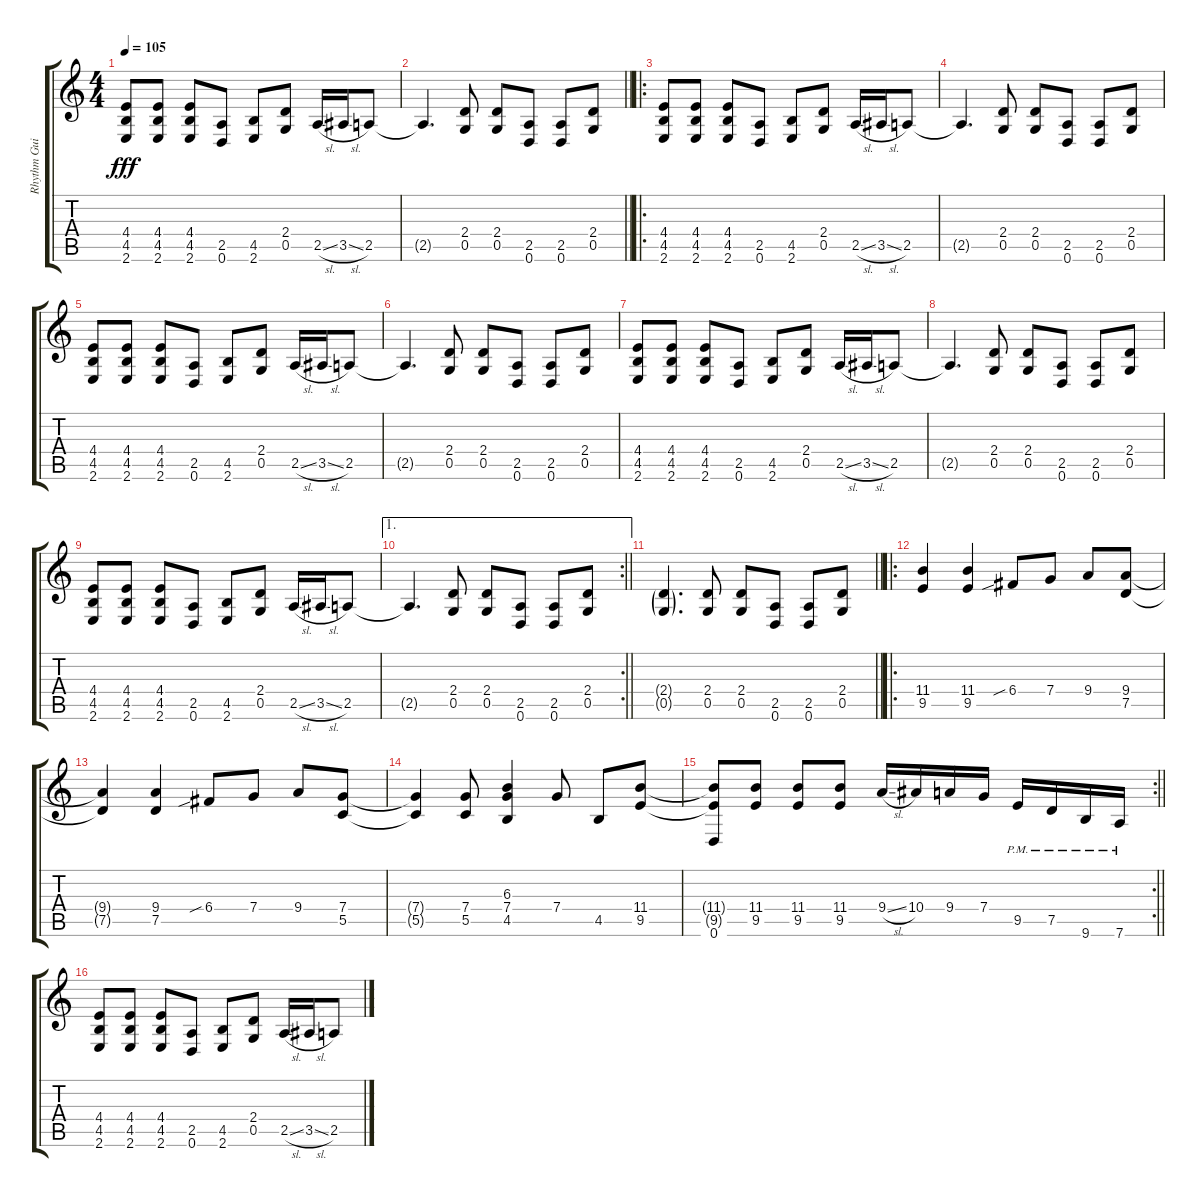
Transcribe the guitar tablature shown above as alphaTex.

\track ("Rhythm Guitar" "Rhythm Gui") {instrument distortionguitar}
\staff {score tabs}
\tuning (D4 A3 F3 C3 G2 D2) {hide}
\ts (4 4)
\tempo 105
\clef g2
\ks c
(4.4 4.5 2.6).8{dy fff} (4.4 4.5 2.6).8 (4.4 4.5 2.6).8 (2.5 0.6).8 (4.5 2.6).8 (2.4 0.5).8 2.5{sl}.16 3.5{sl}.16 2.5.8 |
\barLineRight lightlight
2.5{t}.4{d} (2.4 0.5).8 (2.4 0.5).8 (2.5 0.6).8 (2.5 0.6).8 (2.4 0.5).8 |
\ro
(4.4 4.5 2.6).8 (4.4 4.5 2.6).8 (4.4 4.5 2.6).8 (2.5 0.6).8 (4.5 2.6).8 (2.4 0.5).8 2.5{sl}.16 3.5{sl}.16 2.5.8 |
2.5{t}.4{d} (2.4 0.5).8 (2.4 0.5).8 (2.5 0.6).8 (2.5 0.6).8 (2.4 0.5).8 |
(4.4 4.5 2.6).8 (4.4 4.5 2.6).8 (4.4 4.5 2.6).8 (2.5 0.6).8 (4.5 2.6).8 (2.4 0.5).8 2.5{sl}.16 3.5{sl}.16 2.5.8 |
2.5{t}.4{d} (2.4 0.5).8 (2.4 0.5).8 (2.5 0.6).8 (2.5 0.6).8 (2.4 0.5).8 |
(4.4 4.5 2.6).8 (4.4 4.5 2.6).8 (4.4 4.5 2.6).8 (2.5 0.6).8 (4.5 2.6).8 (2.4 0.5).8 2.5{sl}.16 3.5{sl}.16 2.5.8 |
2.5{t}.4{d} (2.4 0.5).8 (2.4 0.5).8 (2.5 0.6).8 (2.5 0.6).8 (2.4 0.5).8 |
(4.4 4.5 2.6).8 (4.4 4.5 2.6).8 (4.4 4.5 2.6).8 (2.5 0.6).8 (4.5 2.6).8 (2.4 0.5).8 2.5{sl}.16 3.5{sl}.16 2.5.8 |
\ae 1
\rc 2
\barLineRight lightlight
2.5{t}.4{d} (2.4 0.5).8 (2.4 0.5).8 (2.5 0.6).8 (2.5 0.6).8 (2.4 0.5).8 |
\barLineRight lightlight
(2.4{g} 0.5{g}).4{d} (2.4 0.5).8 (2.4 0.5).8 (2.5 0.6).8 (2.5 0.6).8 (2.4 0.5).8 |
\ro
(11.4 9.5).4 (11.4 9.5).4 6.4{sib}.8 7.4.8 9.4.8 (9.4 7.5).8 |
(9.4{t} 7.5{t}).4 (9.4 7.5).4 6.4{sib}.8 7.4.8 9.4.8 (7.4 5.5).8 |
(7.4{t} 5.5{t}).4 (7.4 5.5).8 (6.3 7.4 4.5).4 7.4.8 4.5.8 (11.4 9.5).8 |
\rc 2
\barLineRight lightlight
(11.4{t} 9.5{t} 0.6).8 (11.4 9.5).8 (11.4 9.5).8 (11.4 9.5).8 9.4{sl}.16 10.4.16 9.4.16 7.4.16 9.5{pm}.16 7.5{pm}.16 9.6{pm}.16 7.6{pm}.16 |
(4.4 4.5 2.6).8 (4.4 4.5 2.6).8 (4.4 4.5 2.6).8 (2.5 0.6).8 (4.5 2.6).8 (2.4 0.5).8 2.5{sl}.16 3.5{sl}.16 2.5.8
